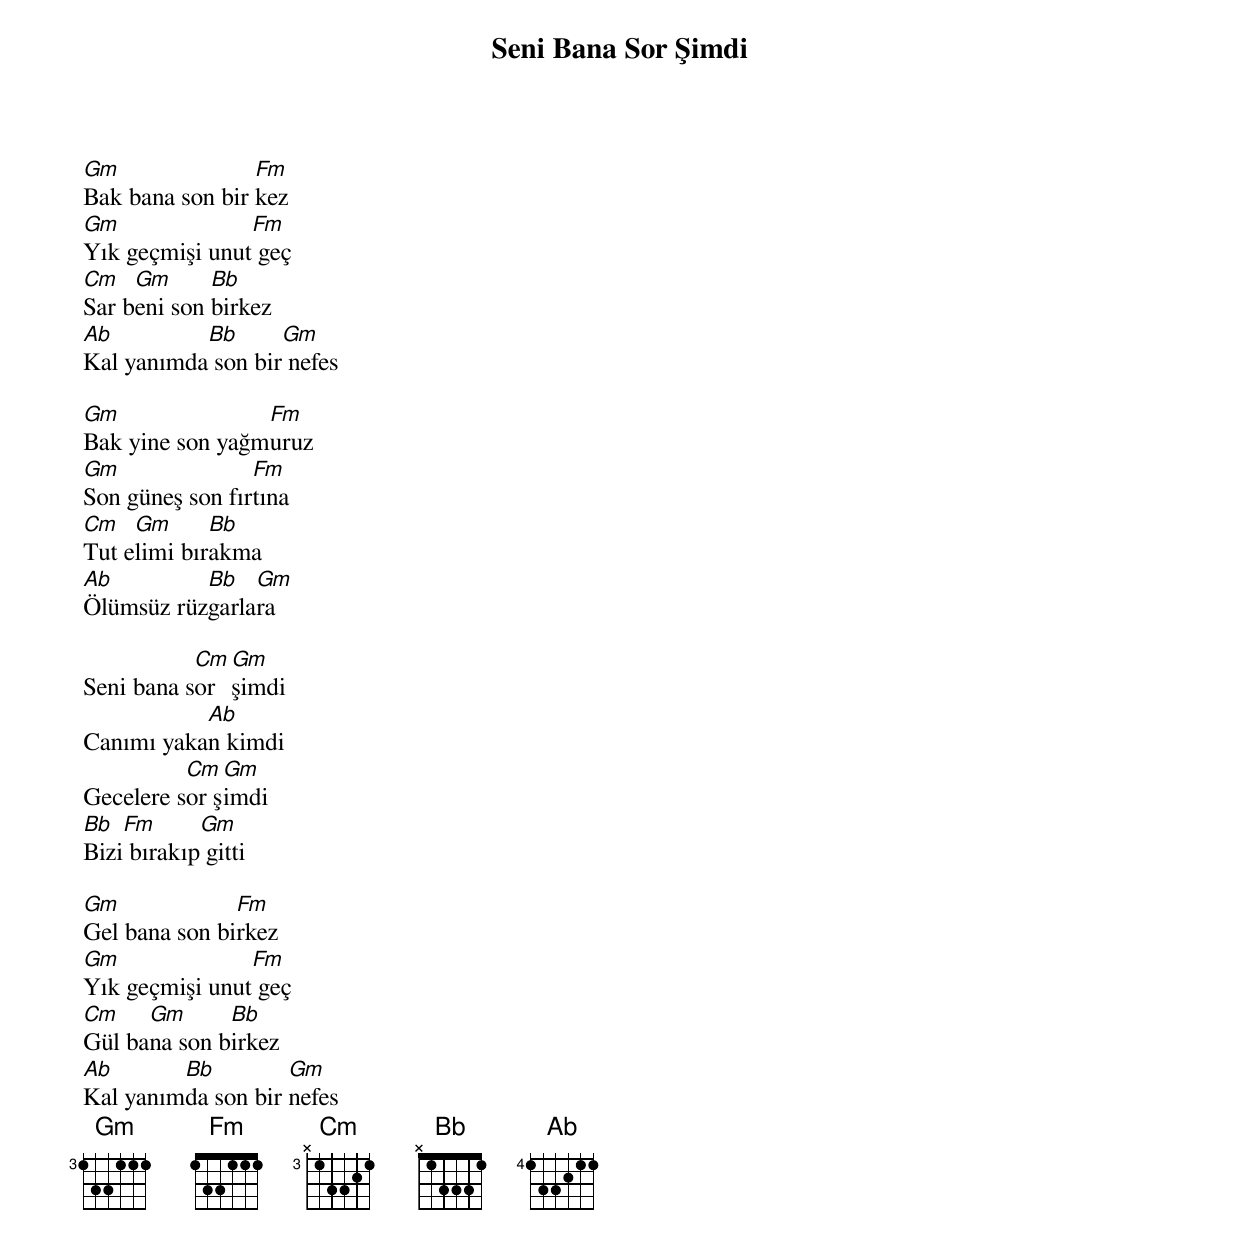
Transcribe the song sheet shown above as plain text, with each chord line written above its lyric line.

{title: Seni Bana Sor Şimdi}
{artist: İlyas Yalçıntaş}

Gm               Fm
Bak bana son bir kez
Gm              Fm
Yık geçmişi unut geç
Cm   Gm      Bb
Sar beni son birkez
Ab         Bb      Gm
Kal yanımda son bir nefes

Gm               Fm
Bak yine son yağmuruz
Gm               Fm
Son güneş son fırtına
Cm   Gm      Bb
Tut elimi bırakma
Ab         Bb   Gm
Ölümsüz rüzgarlara

           Cm Gm
Seni bana sor şimdi
           Ab
Canımı yakan kimdi
          Cm  Gm
Gecelere sor şimdi
Bb  Fm      Gm
Bizi bırakıp gitti

Gm             Fm
Gel bana son birkez
Gm              Fm
Yık geçmişi unut geç
Cm    Gm      Bb
Gül bana son birkez
Ab       Bb         Gm
Kal yanımda son bir nefes
